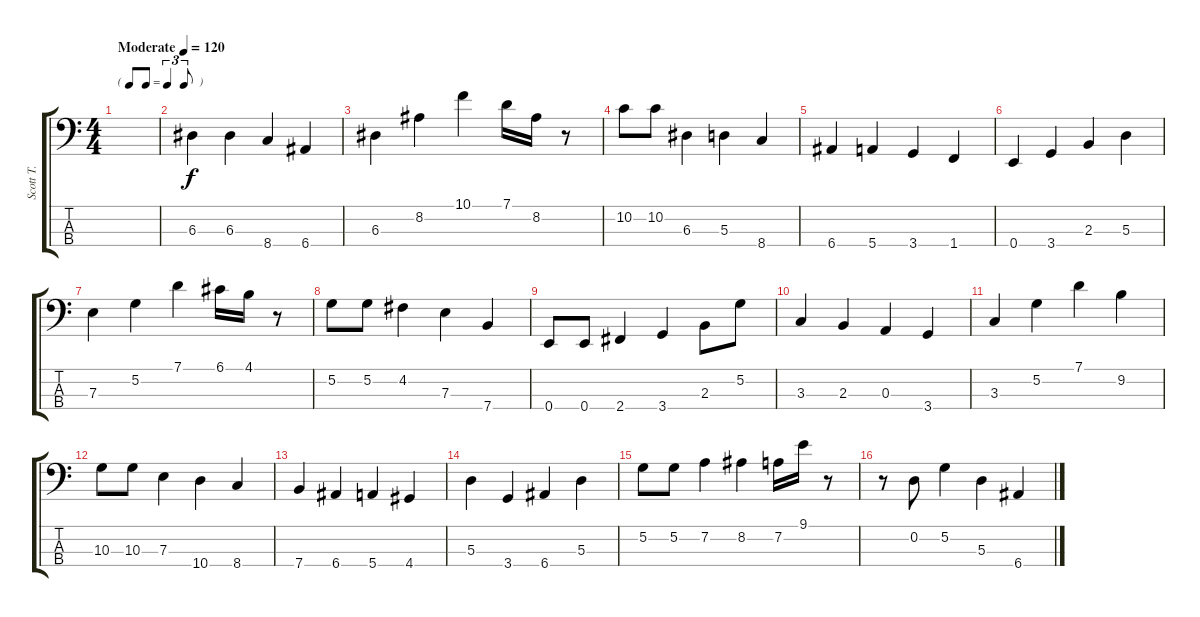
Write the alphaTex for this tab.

\track ("Scott T." "Scott T.") {instrument electricbassfinger}
\staff {score tabs}
\tuning (G2 D2 A1 E1) {hide}
\ts (4 4)
\tf triplet8th
\tempo (120 "Moderate")
\clef f4
\ks c
|
6.3.4 6.3.4 8.4.4 6.4.4 |
6.3.4 8.2.4 10.1.4 7.1.16 8.2.16 r.8 |
10.2.8 10.2.8 6.3.4 5.3.4 8.4.4 |
6.4.4 5.4.4 3.4.4 1.4.4 |
0.4.4 3.4.4 2.3.4 5.3.4 |
7.3.4 5.2.4 7.1.4 6.1.16 4.1.16 r.8 |
5.2.8 5.2.8 4.2.4 7.3.4 7.4.4 |
0.4.8 0.4.8 2.4.4 3.4.4 2.3.8 5.2.8 |
3.3.4 2.3.4 0.3.4 3.4.4 |
3.3.4 5.2.4 7.1.4 9.2.4 |
10.3.8 10.3.8 7.3.4 10.4.4 8.4.4 |
7.4.4 6.4.4 5.4.4 4.4.4 |
5.3.4 3.4.4 6.4.4 5.3.4 |
5.2.8 5.2.8 7.2.4 8.2.4 7.2.16 9.1.16 r.8 |
r.8 0.2.8 5.2.4 5.3.4 6.4.4
